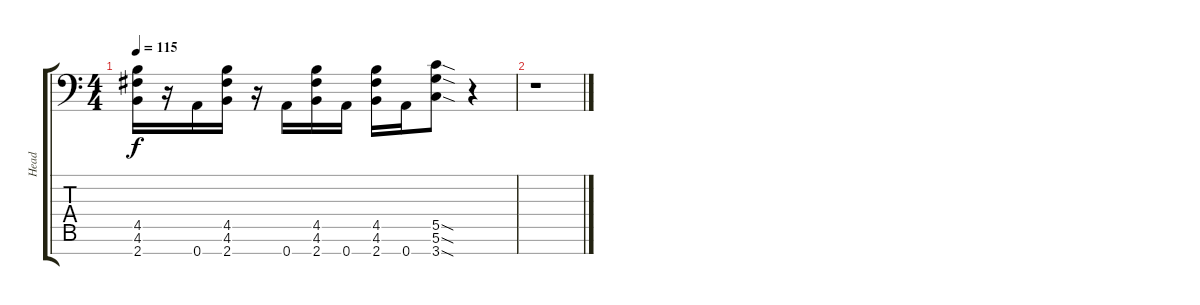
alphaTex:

\track ("Head" "Head") {instrument overdrivenguitar}
\staff {score tabs}
\tuning (D4 A3 F3 C3 G2 D2 A1) {hide}
\ts (4 4)
\section ("" "")
\tempo 115
\clef f4
\ks c
(4.5 4.6 2.7).16{dy f} r.16 0.7.16 (4.5 4.6 2.7).16 r.16 0.7.16 (4.5 4.6 2.7).16 0.7.16 (4.5 4.6 2.7).16 0.7.16 (5.5{sod} 5.6{sod} 3.7{sod}).8 r.4 |
r.1
